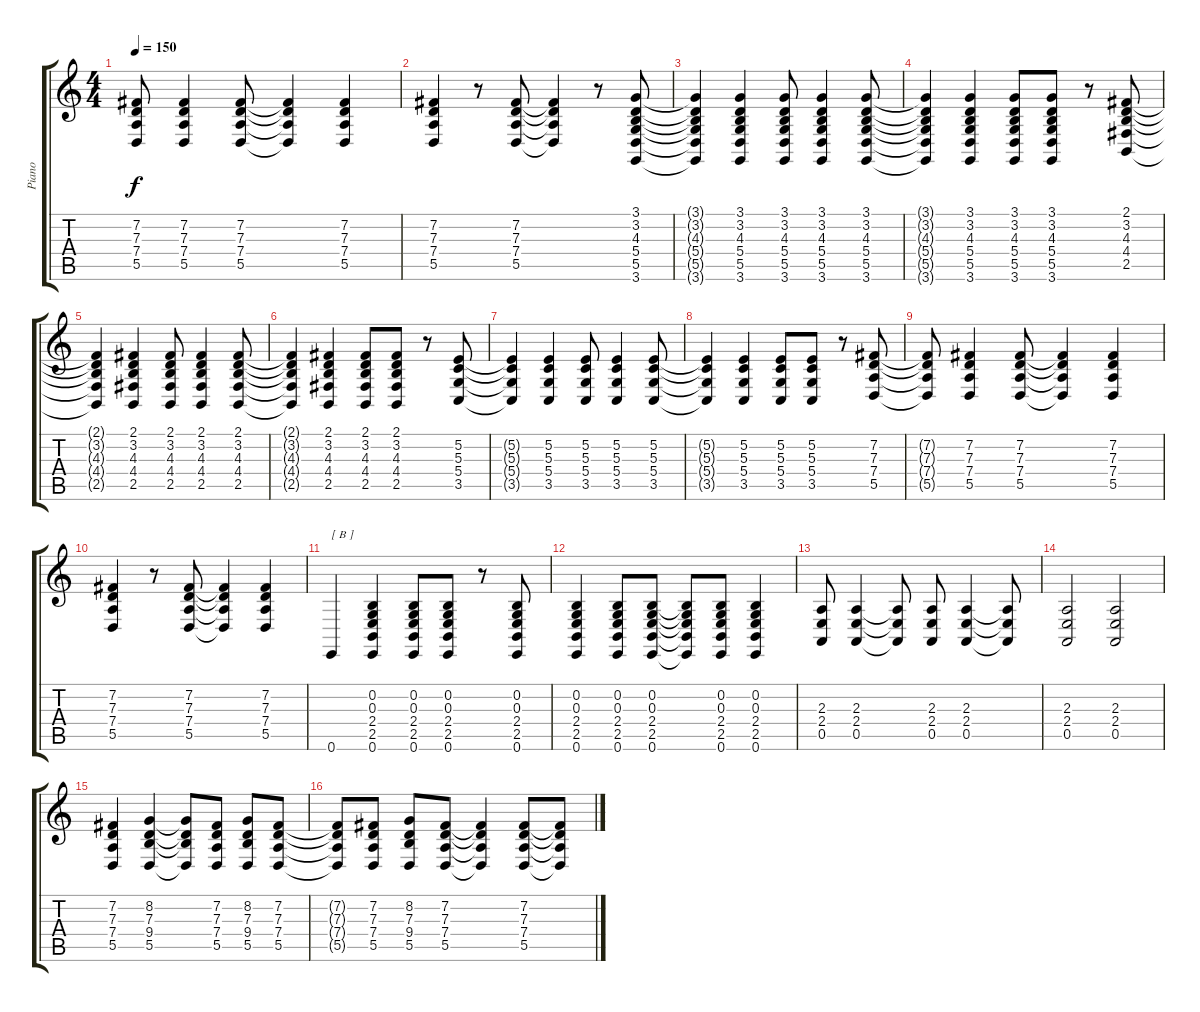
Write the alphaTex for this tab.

\track ("Piano" "Piano") {instrument acousticgrandpiano}
\staff {score tabs}
\tuning (E4 B3 G3 D3 A2 E2) {hide}
\ts (4 4)
\tempo 150
\clef g2
\ks c
(7.2{t} 7.3{t} 7.4{t} 5.5{t}).8{dy f} (7.2 7.3 7.4 5.5).4 (7.2 7.3 7.4 5.5).8 (7.2{t} 7.3{t} 7.4{t} 5.5{t}).4 (7.2 7.3 7.4 5.5).4 |
(7.2 7.3 7.4 5.5).4 r.8 (7.2 7.3 7.4 5.5).8 (7.2{t} 7.3{t} 7.4{t} 5.5{t}).4 r.8 (3.1 3.2 4.3 5.4 5.5 3.6).8 |
(3.1{t} 3.2{t} 4.3{t} 5.4{t} 5.5{t} 3.6{t}).4 (3.1 3.2 4.3 5.4 5.5 3.6).4 (3.1 3.2 4.3 5.4 5.5 3.6).8 (3.1 3.2 4.3 5.4 5.5 3.6).4 (3.1 3.2 4.3 5.4 5.5 3.6).8 |
(3.1{t} 3.2{t} 4.3{t} 5.4{t} 5.5{t} 3.6{t}).4 (3.1 3.2 4.3 5.4 5.5 3.6).4 (3.1 3.2 4.3 5.4 5.5 3.6).8 (3.1 3.2 4.3 5.4 5.5 3.6).8 r.8 (2.1 3.2 4.3 4.4 2.5).8 |
(2.1{t} 3.2{t} 4.3{t} 4.4{t} 2.5{t}).4 (2.1 3.2 4.3 4.4 2.5).4 (2.1 3.2 4.3 4.4 2.5).8 (2.1 3.2 4.3 4.4 2.5).4 (2.1 3.2 4.3 4.4 2.5).8 |
(2.1{t} 3.2{t} 4.3{t} 4.4{t} 2.5{t}).4 (2.1 3.2 4.3 4.4 2.5).4 (2.1 3.2 4.3 4.4 2.5).8 (2.1 3.2 4.3 4.4 2.5).8 r.8 (5.2 5.3 5.4 3.5).8 |
(5.2{t} 5.3{t} 5.4{t} 3.5{t}).4 (5.2 5.3 5.4 3.5).4 (5.2 5.3 5.4 3.5).8 (5.2 5.3 5.4 3.5).4 (5.2 5.3 5.4 3.5).8 |
(5.2{t} 5.3{t} 5.4{t} 3.5{t}).4 (5.2 5.3 5.4 3.5).4 (5.2 5.3 5.4 3.5).8 (5.2 5.3 5.4 3.5).8 r.8 (7.2 7.3 7.4 5.5).8 |
(7.2{t} 7.3{t} 7.4{t} 5.5{t}).8 (7.2 7.3 7.4 5.5).4 (7.2 7.3 7.4 5.5).8 (7.2{t} 7.3{t} 7.4{t} 5.5{t}).4 (7.2 7.3 7.4 5.5).4 |
(7.2 7.3 7.4 5.5).4 r.8 (7.2 7.3 7.4 5.5).8 (7.2{t} 7.3{t} 7.4{t} 5.5{t}).4 (7.2 7.3 7.4 5.5).4 |
0.6.4{txt "[ B ]"} (0.2 0.3 2.4 2.5 0.6).4 (0.2 0.3 2.4 2.5 0.6).8 (0.2 0.3 2.4 2.5 0.6).8 r.8 (0.2 0.3 2.4 2.5 0.6).8 |
(0.2 0.3 2.4 2.5 0.6).4 (0.2 0.3 2.4 2.5 0.6).8 (0.2 0.3 2.4 2.5 0.6).8 (0.2{t} 0.3{t} 2.4{t} 2.5{t} 0.6{t}).8 (0.2 0.3 2.4 2.5 0.6).8 (0.2 0.3 2.4 2.5 0.6).4 |
(2.3 2.4 0.5).8 (2.3 2.4 0.5).4 (2.3{t} 2.4{t} 0.5{t}).8 (2.3 2.4 0.5).8 (2.3 2.4 0.5).4 (2.3{t} 2.4{t} 0.5{t}).8 |
(2.3 2.4 0.5).2 (2.3 2.4 0.5).2 |
(7.2 7.3 7.4 5.5).4 (8.2 7.3 9.4 5.5).4 (8.2{t} 7.3{t} 9.4{t} 5.5{t}).8 (7.2 7.3 7.4 5.5).8 (8.2 7.3 9.4 5.5).8 (7.2 7.3 7.4 5.5).8 |
(7.2{t} 7.3{t} 7.4{t} 5.5{t}).8 (7.2 7.3 7.4 5.5).8 (8.2 7.3 9.4 5.5).8 (7.2 7.3 7.4 5.5).8 (7.2{t} 7.3{t} 7.4{t} 5.5{t}).4 (7.2 7.3 7.4 5.5).8 (7.2{t} 7.3{t} 7.4{t} 5.5{t}).8
